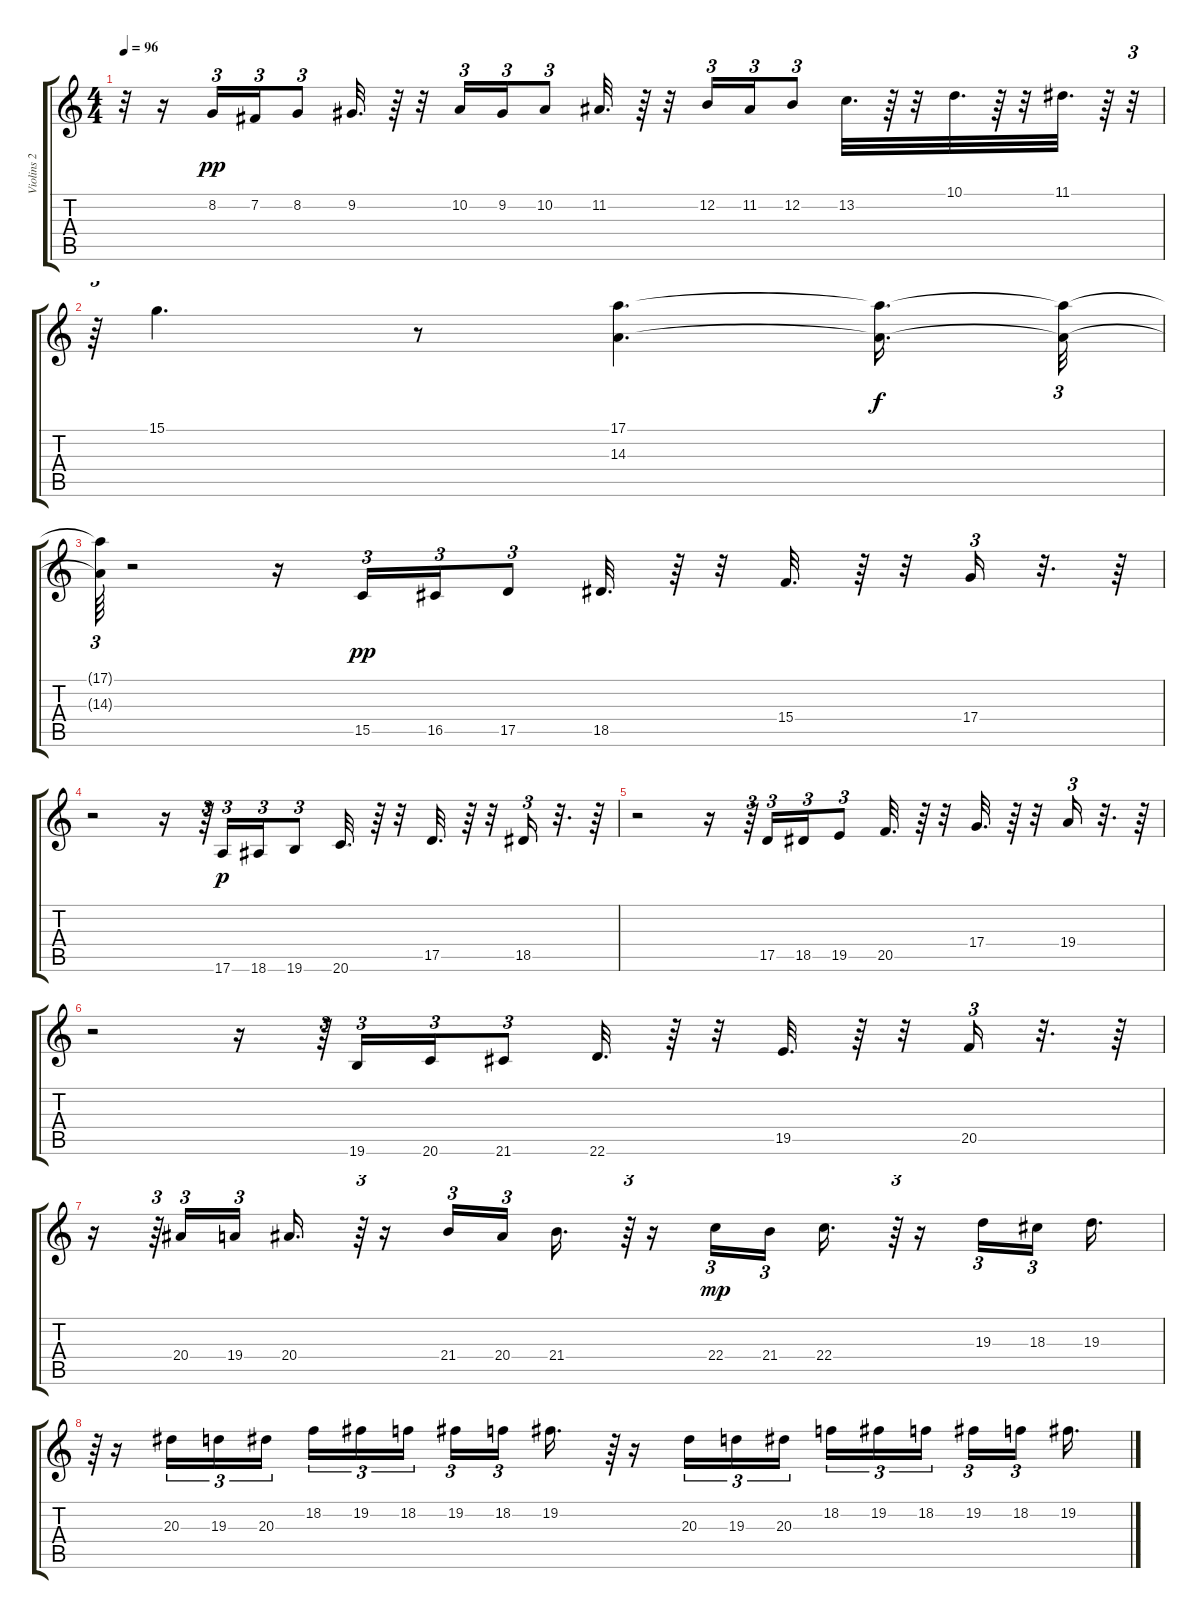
\track ("Violins 2" "Violins 2") {instrument stringensemble1}
\staff {score tabs}
\tuning (E4 B3 G3 D3 A2 E2) {hide}
\ts (4 4)
\tempo 96
\clef g2
\ks c
r.32{dy f} r.16 8.2.16{tu (3 2) dy pp} 7.2.16{tu (3 2)} 8.2.8{tu (3 2)} 9.2.32{d} r.64 r.32 10.2.16{tu (3 2)} 9.2.16{tu (3 2)} 10.2.8{tu (3 2)} 11.2.32{d} r.64 r.32 12.2.16{tu (3 2)} 11.2.16{tu (3 2)} 12.2.8{tu (3 2)} 13.2.32{d} r.64 r.32 10.1.32{d} r.64 r.32 11.1.32{d} r.64 r.32{tu (3 2)} |
r.64{tu (3 2)} 15.1.4{d} r.8 (17.1 14.3).4{d} (17.1{t} 14.3{t}).16{d dy f} (17.1{t} 14.3{t}).32{tu (3 2)} |
(17.1{t} 14.3{t}).64{tu (3 2)} r.2 r.16 15.5.16{tu (3 2) dy pp} 16.5.16{tu (3 2)} 17.5.8{tu (3 2)} 18.5.32{d} r.64 r.32 15.4.32{d} r.64 r.32 17.4.16{tu (3 2)} r.32{d} r.64 |
r.2 r.16 r.64{tu (3 2)} 17.6.16{tu (3 2) dy p} 18.6.16{tu (3 2)} 19.6.8{tu (3 2)} 20.6.32{d} r.64 r.32 17.5.32{d} r.64 r.32 18.5.16{tu (3 2)} r.32{d} r.64 |
r.2 r.16 r.64{tu (3 2)} 17.5.16{tu (3 2)} 18.5.16{tu (3 2)} 19.5.8{tu (3 2)} 20.5.32{d} r.64 r.32 17.4.32{d} r.64 r.32 19.4.16{tu (3 2)} r.32{d} r.64 |
r.2 r.16 r.64{tu (3 2)} 19.6.16{tu (3 2)} 20.6.16{tu (3 2)} 21.6.8{tu (3 2)} 22.6.32{d} r.64 r.32 19.5.32{d} r.64 r.32 20.5.16{tu (3 2)} r.32{d} r.64 |
r.16 r.64{tu (3 2)} 20.4.16{tu (3 2)} 19.4.16{tu (3 2)} 20.4.16{d} r.64{tu (3 2)} r.16 21.4.16{tu (3 2)} 20.4.16{tu (3 2)} 21.4.16{d} r.64{tu (3 2)} r.16 22.4.16{tu (3 2) dy mp} 21.4.16{tu (3 2)} 22.4.16{d} r.64{tu (3 2)} r.16 19.3.16{tu (3 2)} 18.3.16{tu (3 2)} 19.3.16{d} |
r.64{tu (3 2)} r.16 20.3.16{tu (3 2)} 19.3.16{tu (3 2)} 20.3.16{tu (3 2)} 18.2.16{tu (3 2)} 19.2.16{tu (3 2)} 18.2.16{tu (3 2)} 19.2.16{tu (3 2)} 18.2.16{tu (3 2)} 19.2.16{d} r.64{tu (3 2)} r.16 20.3.16{tu (3 2)} 19.3.16{tu (3 2)} 20.3.16{tu (3 2)} 18.2.16{tu (3 2)} 19.2.16{tu (3 2)} 18.2.16{tu (3 2)} 19.2.16{tu (3 2)} 18.2.16{tu (3 2)} 19.2.16{d}
